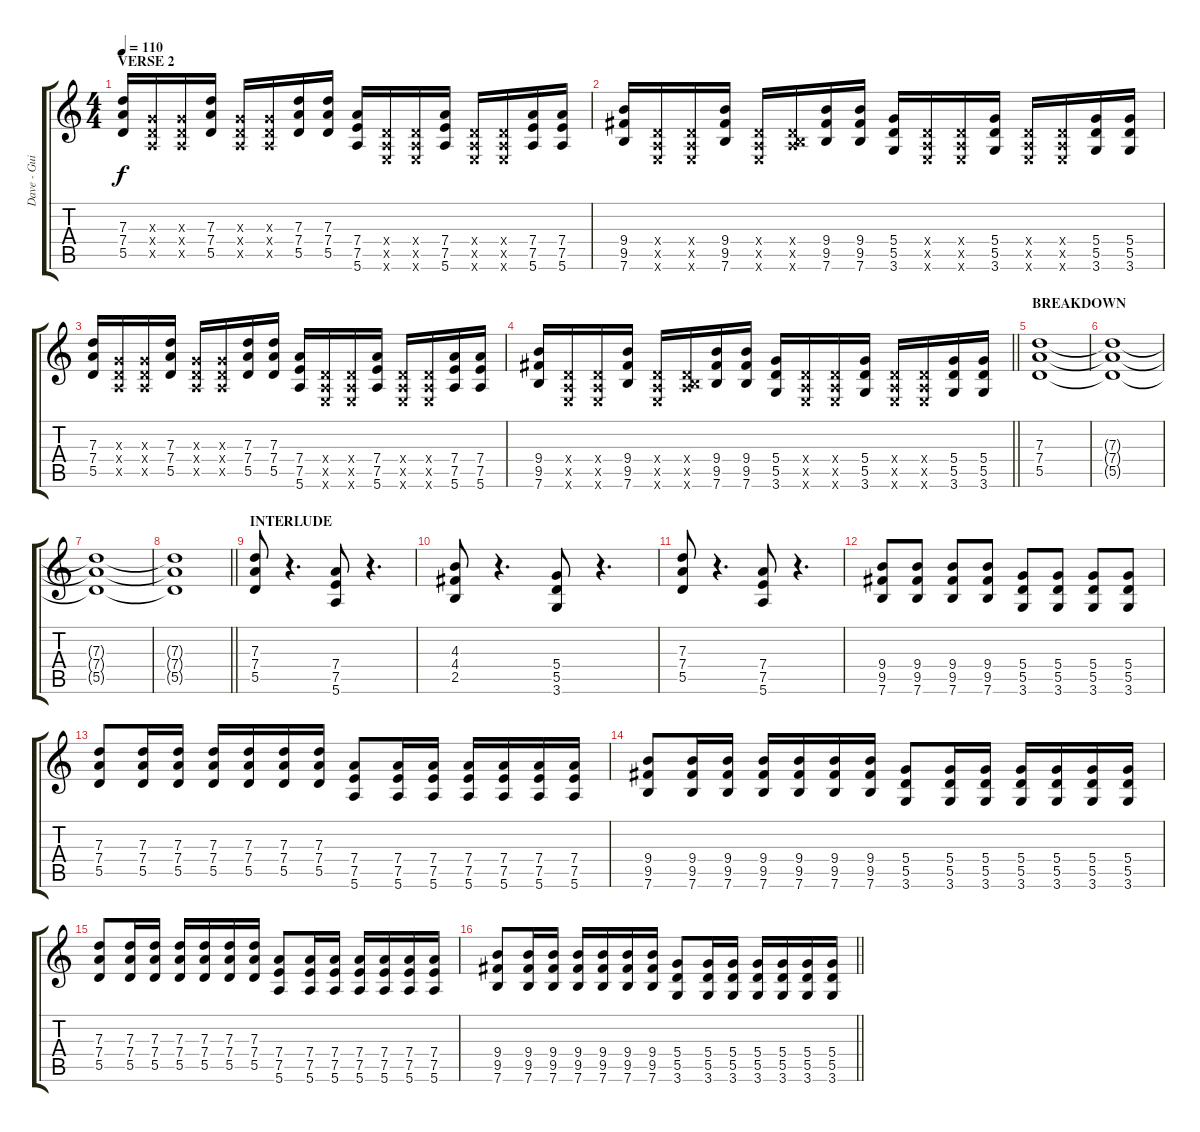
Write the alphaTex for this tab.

\track ("Dave - Guitar" "Dave - Gui") {instrument distortionguitar}
\staff {score tabs}
\tuning (E4 B3 G3 D3 A2 E2) {hide}
\ts (4 4)
\section ("" "VERSE 2")
\tempo 110
\clef g2
\ks c
(7.3 7.4 5.5).16{dy f volume 14} (0.3{x} 0.4{x} 0.5{x}).16 (0.3{x} 0.4{x} 0.5{x}).16 (7.3 7.4 5.5).16 (0.3{x} 0.4{x} 0.5{x}).16 (0.3{x} 0.4{x} 0.5{x}).16 (7.3 7.4 5.5).16 (7.3 7.4 5.5).16 (7.4 7.5 5.6).16 (0.4{x} 0.5{x} 0.6{x}).16 (0.4{x} 0.5{x} 0.6{x}).16 (7.4 7.5 5.6).16 (0.4{x} 0.5{x} 0.6{x}).16 (0.4{x} 0.5{x} 0.6{x}).16 (7.4 7.5 5.6).16 (7.4 7.5 5.6).16 |
(9.4 9.5 7.6).16 (0.4{x} 0.5{x} 0.6{x}).16 (0.4{x} 0.5{x} 0.6{x}).16 (9.4 9.5 7.6).16 (0.4{x} 0.5{x} 0.6{x}).16 (0.4{x} 0.5{x} 7.6{x}).16 (9.4 9.5 7.6).16 (9.4 9.5 7.6).16 (5.4 5.5 3.6).16 (0.4{x} 0.5{x} 0.6{x}).16 (0.4{x} 0.5{x} 0.6{x}).16 (5.4 5.5 3.6).16 (0.4{x} 0.5{x} 0.6{x}).16 (0.4{x} 0.5{x} 0.6{x}).16 (5.4 5.5 3.6).16 (5.4 5.5 3.6).16 |
(7.3 7.4 5.5).16 (0.3{x} 0.4{x} 0.5{x}).16 (0.3{x} 0.4{x} 0.5{x}).16 (7.3 7.4 5.5).16 (0.3{x} 0.4{x} 0.5{x}).16 (0.3{x} 0.4{x} 0.5{x}).16 (7.3 7.4 5.5).16 (7.3 7.4 5.5).16 (7.4 7.5 5.6).16 (0.4{x} 0.5{x} 0.6{x}).16 (0.4{x} 0.5{x} 0.6{x}).16 (7.4 7.5 5.6).16 (0.4{x} 0.5{x} 0.6{x}).16 (0.4{x} 0.5{x} 0.6{x}).16 (7.4 7.5 5.6).16 (7.4 7.5 5.6).16 |
\barLineRight lightlight
(9.4 9.5 7.6).16 (0.4{x} 0.5{x} 0.6{x}).16 (0.4{x} 0.5{x} 0.6{x}).16 (9.4 9.5 7.6).16 (0.4{x} 0.5{x} 0.6{x}).16 (0.4{x} 0.5{x} 7.6{x}).16 (9.4 9.5 7.6).16 (9.4 9.5 7.6).16 (5.4 5.5 3.6).16 (0.4{x} 0.5{x} 0.6{x}).16 (0.4{x} 0.5{x} 0.6{x}).16 (5.4 5.5 3.6).16 (0.4{x} 0.5{x} 0.6{x}).16 (0.4{x} 0.5{x} 0.6{x}).16 (5.4 5.5 3.6).16 (5.4 5.5 3.6).16 |
\section ("" "BREAKDOWN")
(7.3 7.4 5.5).1{volume 0} |
(7.3{t} 7.4{t} 5.5{t}).1 |
(7.3{t} 7.4{t} 5.5{t}).1 |
\barLineRight lightlight
(7.3{t} 7.4{t} 5.5{t}).1 |
\section ("" "INTERLUDE")
(7.3 7.4 5.5).8{volume 16} r.4{d} (7.4 7.5 5.6).8 r.4{d} |
(4.3 4.4 2.5).8 r.4{d} (5.4 5.5 3.6).8 r.4{d} |
(7.3 7.4 5.5).8 r.4{d} (7.4 7.5 5.6).8 r.4{d} |
(9.4 9.5 7.6).8 (9.4 9.5 7.6).8 (9.4 9.5 7.6).8 (9.4 9.5 7.6).8 (5.4 5.5 3.6).8 (5.4 5.5 3.6).8 (5.4 5.5 3.6).8 (5.4 5.5 3.6).8 |
(7.3 7.4 5.5).8{volume 12} (7.3 7.4 5.5).16 (7.3 7.4 5.5).16 (7.3 7.4 5.5).16 (7.3 7.4 5.5).16 (7.3 7.4 5.5).16 (7.3 7.4 5.5).16 (7.4 7.5 5.6).8 (7.4 7.5 5.6).16 (7.4 7.5 5.6).16 (7.4 7.5 5.6).16 (7.4 7.5 5.6).16 (7.4 7.5 5.6).16 (7.4 7.5 5.6).16 |
(9.4 9.5 7.6).8 (9.4 9.5 7.6).16 (9.4 9.5 7.6).16 (9.4 9.5 7.6).16 (9.4 9.5 7.6).16 (9.4 9.5 7.6).16 (9.4 9.5 7.6).16 (5.4 5.5 3.6).8 (5.4 5.5 3.6).16 (5.4 5.5 3.6).16 (5.4 5.5 3.6).16 (5.4 5.5 3.6).16 (5.4 5.5 3.6).16 (5.4 5.5 3.6).16 |
(7.3 7.4 5.5).8 (7.3 7.4 5.5).16 (7.3 7.4 5.5).16 (7.3 7.4 5.5).16 (7.3 7.4 5.5).16 (7.3 7.4 5.5).16 (7.3 7.4 5.5).16 (7.4 7.5 5.6).8 (7.4 7.5 5.6).16 (7.4 7.5 5.6).16 (7.4 7.5 5.6).16 (7.4 7.5 5.6).16 (7.4 7.5 5.6).16 (7.4 7.5 5.6).16 |
\barLineRight lightlight
(9.4 9.5 7.6).8 (9.4 9.5 7.6).16 (9.4 9.5 7.6).16 (9.4 9.5 7.6).16 (9.4 9.5 7.6).16 (9.4 9.5 7.6).16 (9.4 9.5 7.6).16 (5.4 5.5 3.6).8 (5.4 5.5 3.6).16 (5.4 5.5 3.6).16 (5.4 5.5 3.6).16 (5.4 5.5 3.6).16 (5.4 5.5 3.6).16 (5.4 5.5 3.6).16
